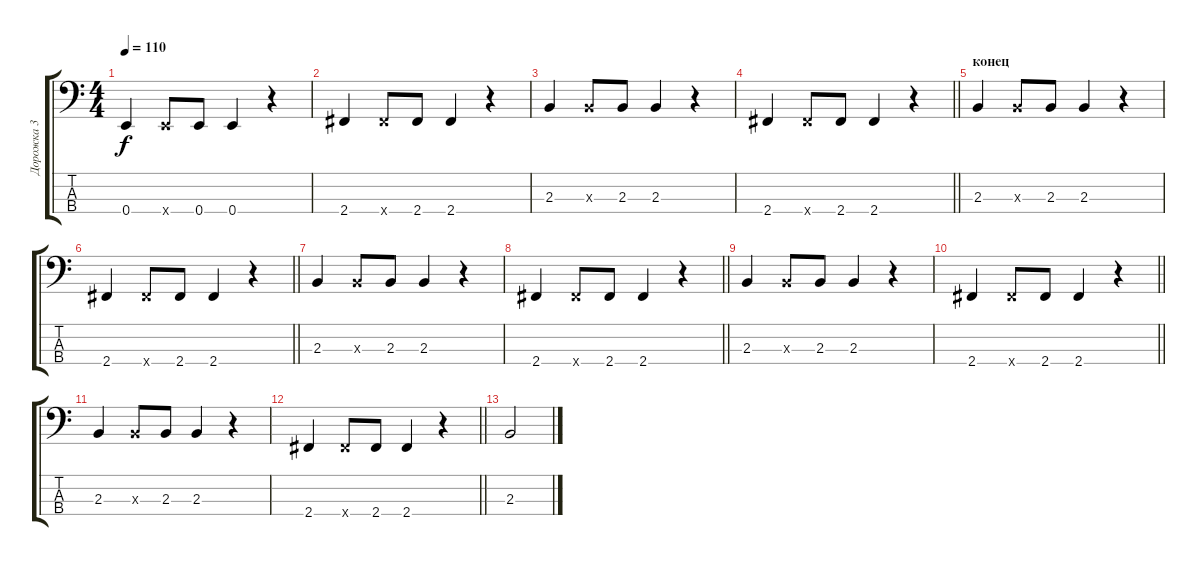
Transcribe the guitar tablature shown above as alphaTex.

\track ("Дорожка 3" "Дорожка 3") {instrument electricbassfinger}
\staff {score tabs}
\tuning (G2 D2 A1 E1) {hide}
\ts (4 4)
\tempo 110
\clef f4
\ks c
0.4.4{dy f} 0.4{x}.8 0.4.8 0.4.4 r.4 |
2.4.4 2.4{x}.8 2.4.8 2.4.4 r.4 |
2.3.4 2.3{x}.8 2.3.8 2.3.4 r.4 |
\barLineRight lightlight
2.4.4 2.4{x}.8 2.4.8 2.4.4 r.4 |
\section ("" "конец")
2.3.4 2.3{x}.8 2.3.8 2.3.4 r.4 |
\barLineRight lightlight
2.4.4 2.4{x}.8 2.4.8 2.4.4 r.4 |
2.3.4 2.3{x}.8 2.3.8 2.3.4 r.4 |
\barLineRight lightlight
2.4.4 2.4{x}.8 2.4.8 2.4.4 r.4 |
2.3.4 2.3{x}.8 2.3.8 2.3.4 r.4 |
\barLineRight lightlight
2.4.4 2.4{x}.8 2.4.8 2.4.4 r.4 |
2.3.4 2.3{x}.8 2.3.8 2.3.4 r.4 |
\barLineRight lightlight
2.4.4 2.4{x}.8 2.4.8 2.4.4 r.4 |
2.3.2
